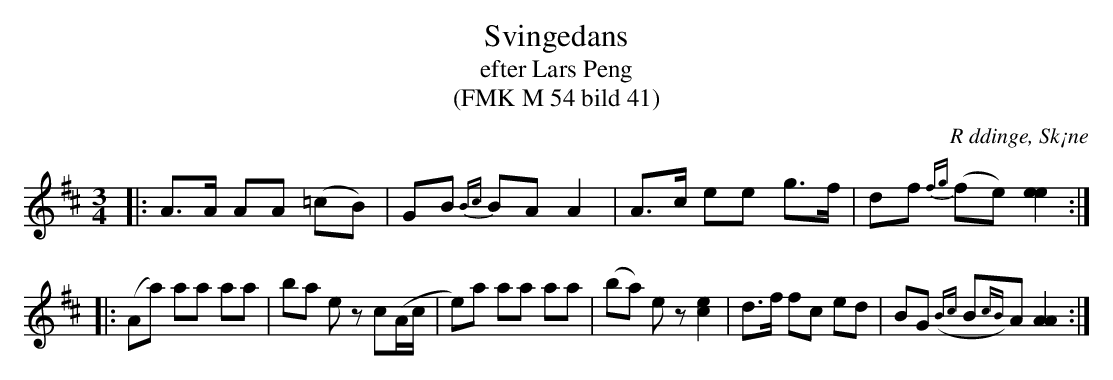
X:1
T:Svingedans
T:efter Lars Peng
T:(FMK M 54 bild 41)
O:R ddinge, Sk¡ne
M:3/4
L:1/8
Q:108
K:D
|: A>A AA (=cB) | GB {Bc}BA A2 | A>c ee g>f | df {fg}(fe) [e2e2] :|
|: (Aa) aa aa | ba ez c(A/c/ | e)a aa aa | (ba) ez [c2e2] | d>f fc ed | BG ({Bc}B{cB})A [A2A2] :|
